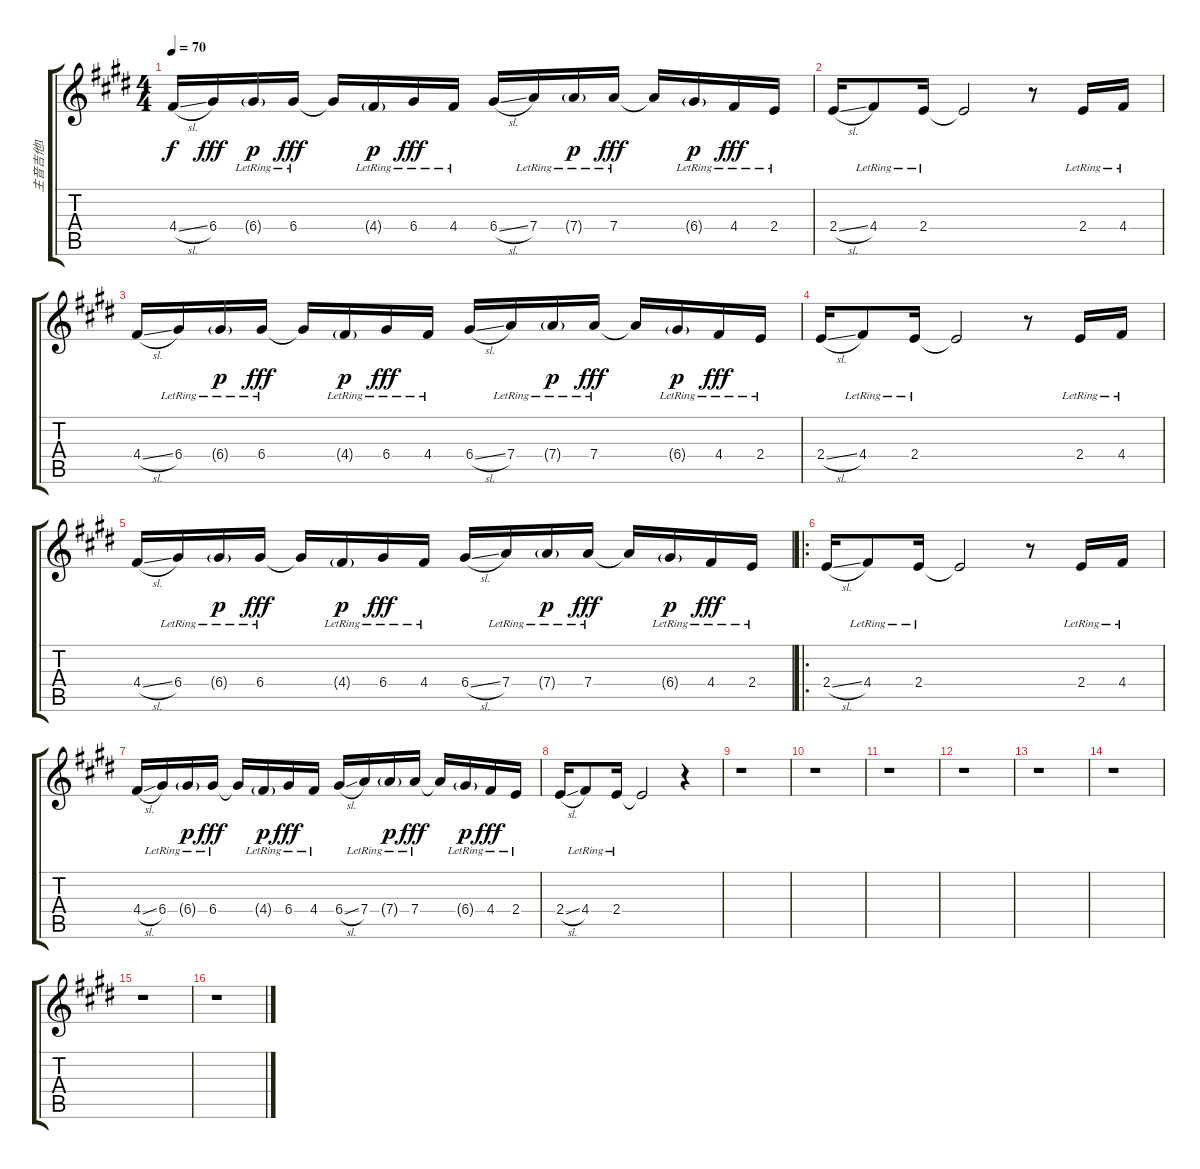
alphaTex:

\track ("主音吉他1" "主音吉他1") {instrument electricguitarmuted}
\staff {score tabs}
\tuning (E4 B3 G3 D3 A2 E2) {hide}
\ts (4 4)
\tempo 70
\clef g2
\ks e
4.4{sl}.16{dy f instrument electricguitarmuted} 6.4.16{dy fff} 6.4{g lr}.16{dy p} 6.4{lr}.16{dy fff} 6.4{t}.16 4.4{g lr}.16{dy p} 6.4{lr}.16{dy fff} 4.4{lr}.16 6.4{sl}.16 7.4{lr}.16 7.4{g lr}.16{dy p} 7.4{lr}.16{dy fff} 7.4{t}.16 6.4{g lr}.16{dy p} 4.4{lr}.16{dy fff} 2.4{lr}.16 |
2.4{sl}.16 4.4{lr}.8 2.4{lr}.16 2.4{t}.2 r.8 2.4{lr}.16 4.4{lr}.16 |
4.4{sl}.16 6.4{lr}.16 6.4{g lr}.16{dy p} 6.4{lr}.16{dy fff} 6.4{t}.16 4.4{g lr}.16{dy p} 6.4{lr}.16{dy fff} 4.4{lr}.16 6.4{sl}.16 7.4{lr}.16 7.4{g lr}.16{dy p} 7.4{lr}.16{dy fff} 7.4{t}.16 6.4{g lr}.16{dy p} 4.4{lr}.16{dy fff} 2.4{lr}.16 |
2.4{sl}.16 4.4{lr}.8 2.4{lr}.16 2.4{t}.2 r.8 2.4{lr}.16 4.4{lr}.16 |
4.4{sl}.16 6.4{lr}.16 6.4{g lr}.16{dy p} 6.4{lr}.16{dy fff} 6.4{t}.16 4.4{g lr}.16{dy p} 6.4{lr}.16{dy fff} 4.4{lr}.16 6.4{sl}.16 7.4{lr}.16 7.4{g lr}.16{dy p} 7.4{lr}.16{dy fff} 7.4{t}.16 6.4{g lr}.16{dy p} 4.4{lr}.16{dy fff} 2.4{lr}.16 |
\ro
2.4{sl}.16 4.4{lr}.8 2.4{lr}.16 2.4{t}.2 r.8 2.4{lr}.16 4.4{lr}.16 |
4.4{sl}.16 6.4{lr}.16 6.4{g lr}.16{dy p} 6.4{lr}.16{dy fff} 6.4{t}.16 4.4{g lr}.16{dy p} 6.4{lr}.16{dy fff} 4.4{lr}.16 6.4{sl}.16 7.4{lr}.16 7.4{g lr}.16{dy p} 7.4{lr}.16{dy fff} 7.4{t}.16 6.4{g lr}.16{dy p} 4.4{lr}.16{dy fff} 2.4{lr}.16 |
2.4{sl}.16 4.4{lr}.8 2.4{lr}.16 2.4{t}.2 r.4 |
r.1 |
r.1 |
r.1 |
r.1 |
r.1 |
r.1 |
r.1 |
r.1
